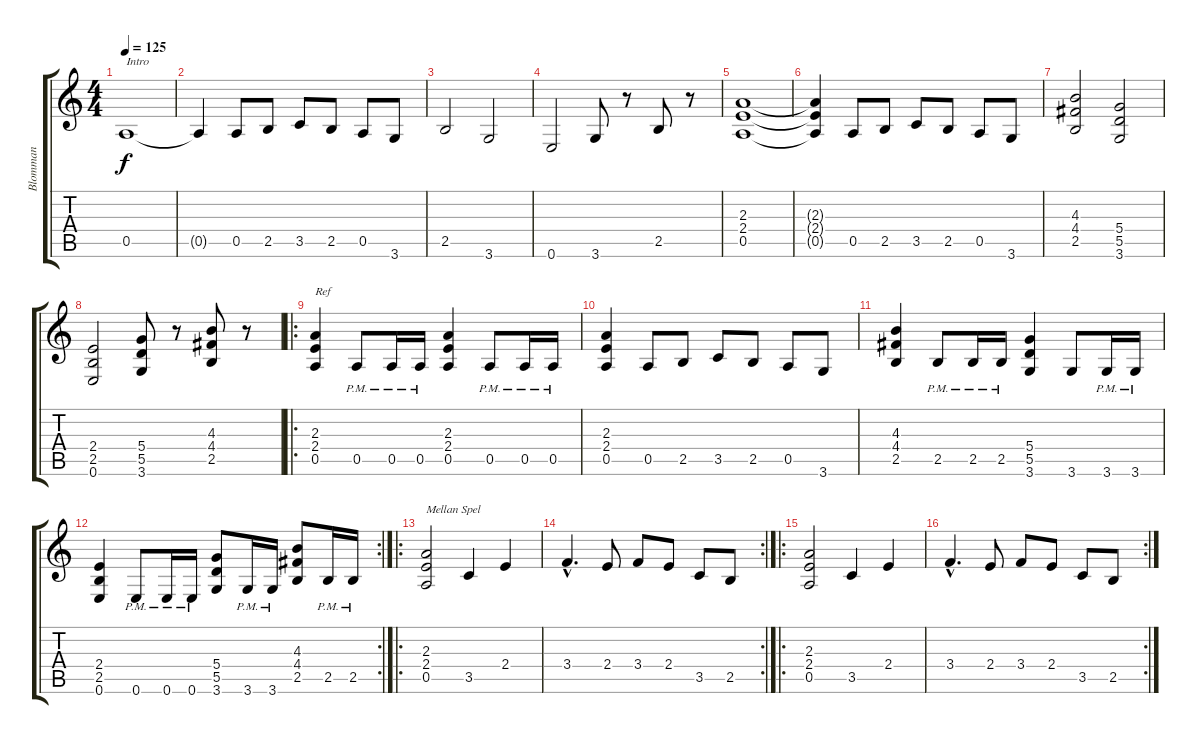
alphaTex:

\track ("Blomman" "Blomman") {instrument distortionguitar}
\staff {score tabs}
\tuning (E4 B3 G3 D3 A2 E2) {hide}
\ts (4 4)
\tempo 125
\clef g2
\ks c
0.5.1{txt "Intro" dy f instrument distortionguitar} |
0.5{t}.4 0.5.8 2.5.8 3.5.8 2.5.8 0.5.8 3.6.8 |
2.5.2 3.6.2 |
0.6.2 3.6.8 r.8 2.5.8 r.8 |
(2.3 2.4 0.5).1 |
(2.3{t} 2.4{t} 0.5{t}).4 0.5.8 2.5.8 3.5.8 2.5.8 0.5.8 3.6.8 |
(4.3 4.4 2.5).2 (5.4 5.5 3.6).2 |
(2.4 2.5 0.6).2 (5.4 5.5 3.6).8 r.8 (4.3 4.4 2.5).8 r.8 |
\ro
(2.3 2.4 0.5).4{txt "Ref"} 0.5{pm}.8 0.5{pm}.16 0.5{pm}.16 (2.3 2.4 0.5).4 0.5{pm}.8 0.5{pm}.16 0.5{pm}.16 |
(2.3 2.4 0.5).4 0.5.8 2.5.8 3.5.8 2.5.8 0.5.8 3.6.8 |
(4.3 4.4 2.5).4 2.5{pm}.8 2.5{pm}.16 2.5{pm}.16 (5.4 5.5 3.6).4 3.6.8 3.6{pm}.16 3.6{pm}.16 |
\rc 2
(2.4 2.5 0.6).4 0.6{pm}.8 0.6{pm}.16 0.6{pm}.16 (5.4 5.5 3.6).8 3.6{pm}.16 3.6{pm}.16 (4.3 4.4 2.5).8 2.5{pm}.16 2.5{pm}.16 |
\ro
(2.3 2.4 0.5).2{txt "Mellan Spel"} 3.5.4 2.4.4 |
\rc 2
3.4{hac}.4{d} 2.4.8 3.4.8 2.4.8 3.5.8 2.5.8 |
\ro
(2.3 2.4 0.5).2 3.5.4 2.4.4 |
\rc 2
3.4{hac}.4{d} 2.4.8 3.4.8 2.4.8 3.5.8 2.5.8
